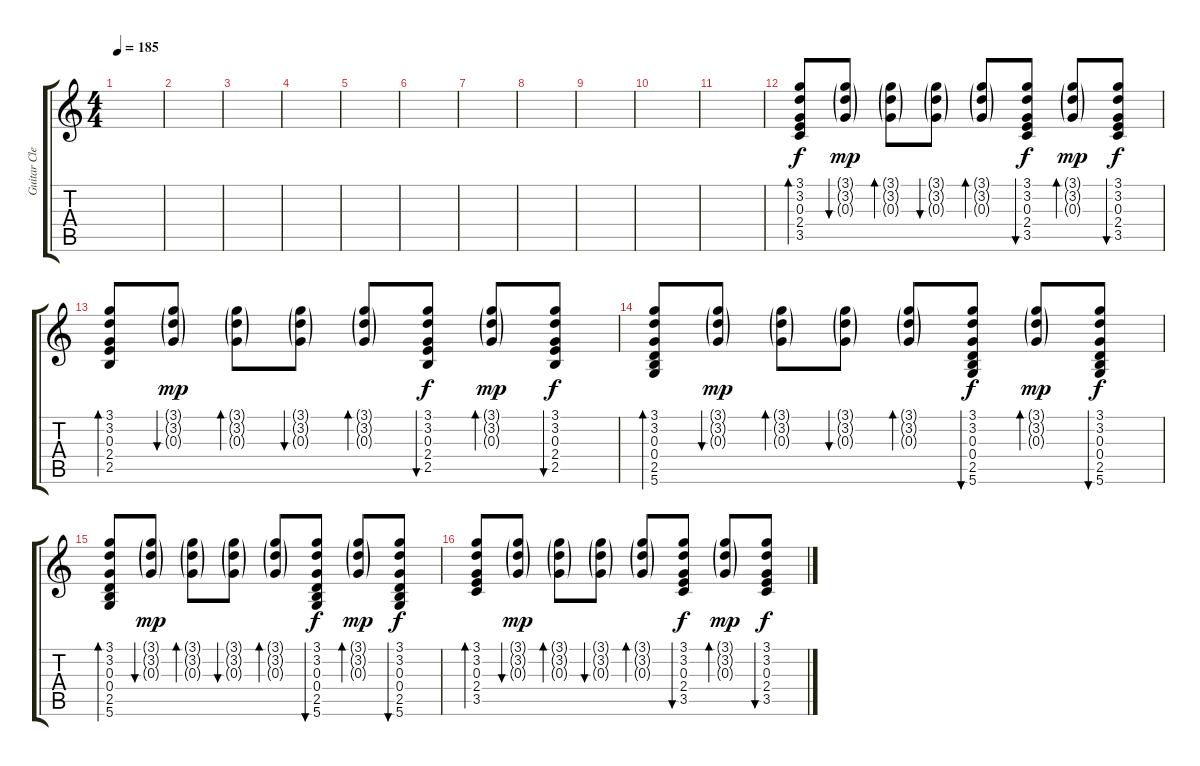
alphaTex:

\track ("Guitar Clean 2" "Guitar Cle") {instrument electricguitarclean}
\staff {score tabs}
\tuning (E4 B3 G3 D3 A2 D2) {hide}
\ts (4 4)
\tempo 185
\clef g2
\ks c
|
|
|
|
|
|
|
|
|
|
|
(3.1 3.2 0.3 2.4 3.5).8{bd 60 volume 6} (3.1{g} 3.2{g} 0.3{g}).8{bu 60 dy mp} (3.1{g} 3.2{g} 0.3{g}).8{bd 60} (3.1{g} 3.2{g} 0.3{g}).8{bu 60} (3.1{g} 3.2{g} 0.3{g}).8{bd 60} (3.1 3.2 0.3 2.4 3.5).8{bu 60 dy f} (3.1{g} 3.2{g} 0.3{g}).8{bd 60 dy mp} (3.1 3.2 0.3 2.4 3.5).8{bu 60 dy f} |
(3.1 3.2 0.3 2.4 2.5).8{bd 60} (3.1{g} 3.2{g} 0.3{g}).8{bu 60 dy mp} (3.1{g} 3.2{g} 0.3{g}).8{bd 60} (3.1{g} 3.2{g} 0.3{g}).8{bu 60} (3.1{g} 3.2{g} 0.3{g}).8{bd 60} (3.1 3.2 0.3 2.4 2.5).8{bu 60 dy f} (3.1{g} 3.2{g} 0.3{g}).8{bd 60 dy mp} (3.1 3.2 0.3 2.4 2.5).8{bu 60 dy f} |
(3.1 3.2 0.3 0.4 2.5 5.6).8{bd 60} (3.1{g} 3.2{g} 0.3{g}).8{bu 60 dy mp} (3.1{g} 3.2{g} 0.3{g}).8{bd 60} (3.1{g} 3.2{g} 0.3{g}).8{bu 60} (3.1{g} 3.2{g} 0.3{g}).8{bd 60} (3.1 3.2 0.3 0.4 2.5 5.6).8{bu 60 dy f} (3.1{g} 3.2{g} 0.3{g}).8{bd 60 dy mp} (3.1 3.2 0.3 0.4 2.5 5.6).8{bu 60 dy f} |
(3.1 3.2 0.3 0.4 2.5 5.6).8{bd 60} (3.1{g} 3.2{g} 0.3{g}).8{bu 60 dy mp} (3.1{g} 3.2{g} 0.3{g}).8{bd 60} (3.1{g} 3.2{g} 0.3{g}).8{bu 60} (3.1{g} 3.2{g} 0.3{g}).8{bd 60} (3.1 3.2 0.3 0.4 2.5 5.6).8{bu 60 dy f} (3.1{g} 3.2{g} 0.3{g}).8{bd 60 dy mp} (3.1 3.2 0.3 0.4 2.5 5.6).8{bu 60 dy f} |
(3.1 3.2 0.3 2.4 3.5).8{bd 60} (3.1{g} 3.2{g} 0.3{g}).8{bu 60 dy mp} (3.1{g} 3.2{g} 0.3{g}).8{bd 60} (3.1{g} 3.2{g} 0.3{g}).8{bu 60} (3.1{g} 3.2{g} 0.3{g}).8{bd 60} (3.1 3.2 0.3 2.4 3.5).8{bu 60 dy f} (3.1{g} 3.2{g} 0.3{g}).8{bd 60 dy mp} (3.1 3.2 0.3 2.4 3.5).8{bu 60 dy f}
